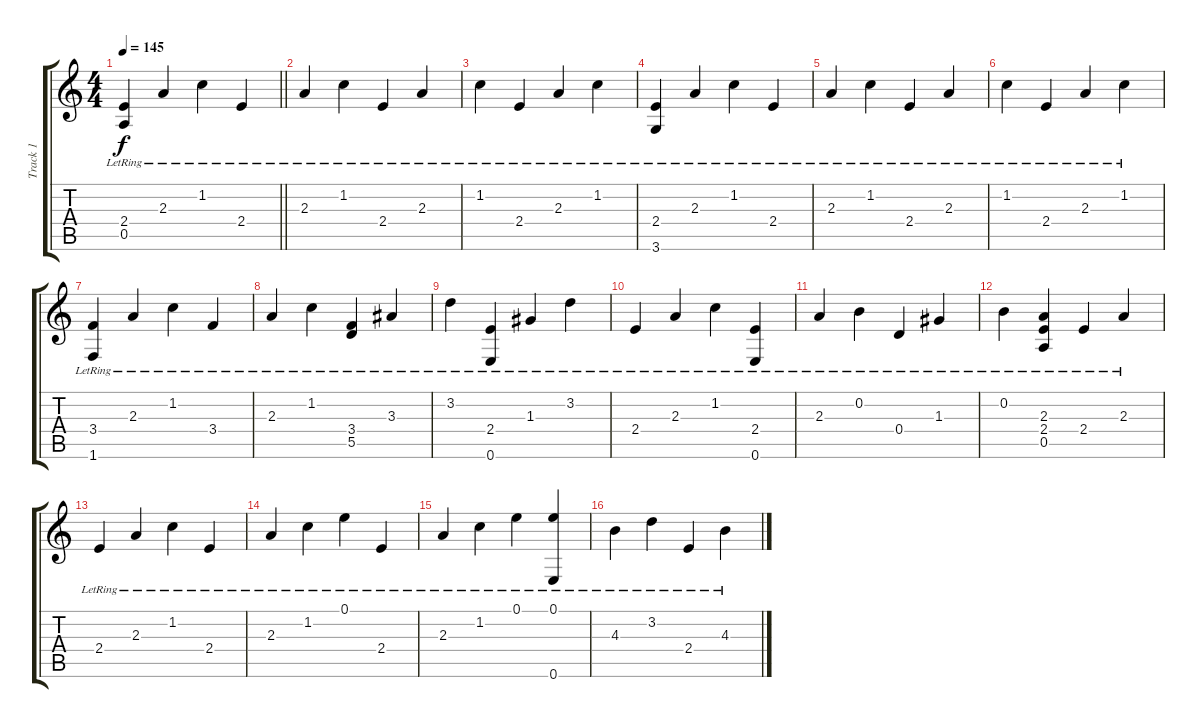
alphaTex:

\track ("Track 1" "Track 1") {instrument acousticguitarsteel}
\staff {score tabs}
\tuning (E4 B3 G3 D3 A2 E2) {hide}
\ts (4 4)
\tempo 145
\clef g2
\barLineRight lightlight
\ks c
(2.4{lr} 0.5{lr}).4{dy f instrument acousticguitarsteel} 2.3{lr}.4 1.2{lr}.4 2.4{lr}.4 |
2.3{lr}.4 1.2{lr}.4 2.4{lr}.4 2.3{lr}.4 |
1.2{lr}.4 2.4{lr}.4 2.3{lr}.4 1.2{lr}.4 |
(2.4{lr} 3.6{lr}).4 2.3{lr}.4 1.2{lr}.4 2.4{lr}.4 |
2.3{lr}.4 1.2{lr}.4 2.4{lr}.4 2.3{lr}.4 |
1.2{lr}.4 2.4{lr}.4 2.3{lr}.4 1.2{lr}.4 |
(3.4{lr} 1.6{lr}).4 2.3{lr}.4 1.2{lr}.4 3.4{lr}.4 |
2.3{lr}.4 1.2{lr}.4 (3.4{lr} 5.5{lr}).4 3.3{lr}.4 |
3.2{lr}.4 (2.4{lr} 0.6{lr}).4 1.3{lr}.4 3.2{lr}.4 |
2.4{lr}.4 2.3{lr}.4 1.2{lr}.4 (2.4{lr} 0.6{lr}).4 |
2.3{lr}.4 0.2{lr}.4 0.4{lr}.4 1.3{lr}.4 |
0.2{lr}.4 (2.3{lr} 2.4{lr} 0.5{lr}).4 2.4{lr}.4 2.3{lr}.4 |
2.4{lr}.4 2.3{lr}.4 1.2{lr}.4 2.4{lr}.4 |
2.3{lr}.4 1.2{lr}.4 0.1{lr}.4 2.4{lr}.4 |
2.3{lr}.4 1.2{lr}.4 0.1{lr}.4 (0.1{lr} 0.6{lr}).4 |
4.3{lr}.4 3.2{lr}.4 2.4{lr}.4 4.3{lr}.4
